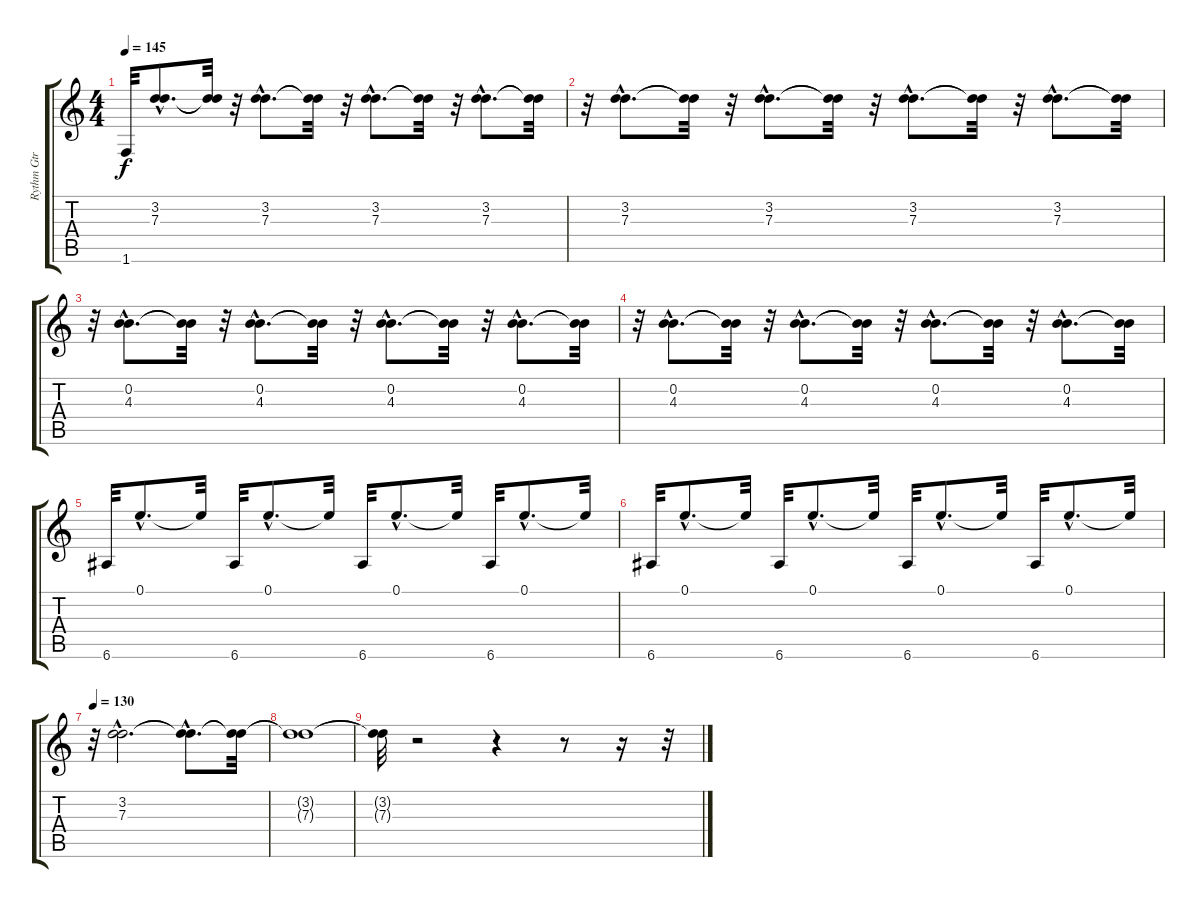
\track ("Rythm Gtr Nylon" "Rythm Gtr ") {instrument acousticguitarnylon}
\staff {score tabs}
\tuning (E4 B3 G3 D3 A2 E2) {hide}
\ts (4 4)
\tempo 145
\clef g2
\ks c
1.6.32{dy f} (3.2{hac} 7.3{hac}).8{d} (3.2{t} 7.3{t}).32 r.32 (3.2{hac} 7.3{hac}).8{d} (3.2{t} 7.3{t}).32 r.32 (3.2{hac} 7.3{hac}).8{d} (3.2{t} 7.3{t}).32 r.32 (3.2{hac} 7.3{hac}).8{d} (3.2{t} 7.3{t}).32 |
r.32 (3.2{hac} 7.3{hac}).8{d} (3.2{t} 7.3{t}).32 r.32 (3.2{hac} 7.3{hac}).8{d} (3.2{t} 7.3{t}).32 r.32 (3.2{hac} 7.3{hac}).8{d} (3.2{t} 7.3{t}).32 r.32 (3.2{hac} 7.3{hac}).8{d} (3.2{t} 7.3{t}).32 |
r.32 (0.2{hac} 4.3{hac}).8{d} (0.2{t} 4.3{t}).32 r.32 (0.2{hac} 4.3{hac}).8{d} (0.2{t} 4.3{t}).32 r.32 (0.2{hac} 4.3{hac}).8{d} (0.2{t} 4.3{t}).32 r.32 (0.2{hac} 4.3{hac}).8{d} (0.2{t} 4.3{t}).32 |
r.32 (0.2{hac} 4.3{hac}).8{d} (0.2{t} 4.3{t}).32 r.32 (0.2{hac} 4.3{hac}).8{d} (0.2{t} 4.3{t}).32 r.32 (0.2{hac} 4.3{hac}).8{d} (0.2{t} 4.3{t}).32 r.32 (0.2{hac} 4.3{hac}).8{d} (0.2{t} 4.3{t}).32 |
6.6.32 0.1{hac}.8{d} 0.1{t}.32 6.6.32 0.1{hac}.8{d} 0.1{t}.32 6.6.32 0.1{hac}.8{d} 0.1{t}.32 6.6.32 0.1{hac}.8{d} 0.1{t}.32 |
6.6.32 0.1{hac}.8{d} 0.1{t}.32 6.6.32 0.1{hac}.8{d} 0.1{t}.32 6.6.32 0.1{hac}.8{d} 0.1{t}.32 6.6.32 0.1{hac}.8{d} 0.1{t}.32 |
\tempo 130
r.32 (3.2{hac} 7.3{hac}).2{d} (3.2{hac t} 7.3{hac t}).8{d} (3.2{t} 7.3{t}).32 |
(3.2{t} 7.3{t}).1 |
(3.2{t} 7.3{t}).32 r.2 r.4 r.8 r.16 r.32
